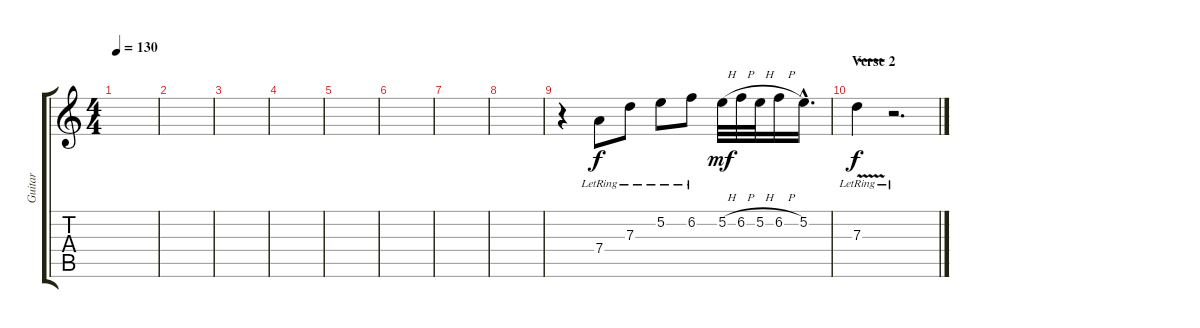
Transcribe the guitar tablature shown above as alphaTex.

\track ("Guitar" "Guitar") {instrument acousticguitarnylon}
\staff {score tabs}
\tuning (E4 B3 G3 D3 A2 E2) {hide}
\ts (4 4)
\tempo 130
\clef g2
\ks c
|
|
|
|
|
|
|
|
r.4 7.4{lr}.8 7.3{lr}.8 5.2{lr}.8 6.2{lr}.8 5.2{h}.32{dy mf} 6.2{h}.32 5.2{h}.32 6.2{h}.16 5.2{hac}.16{d} |
\section ("" "Verse 2")
7.3{v lr}.4{dy f} r.2{d}
